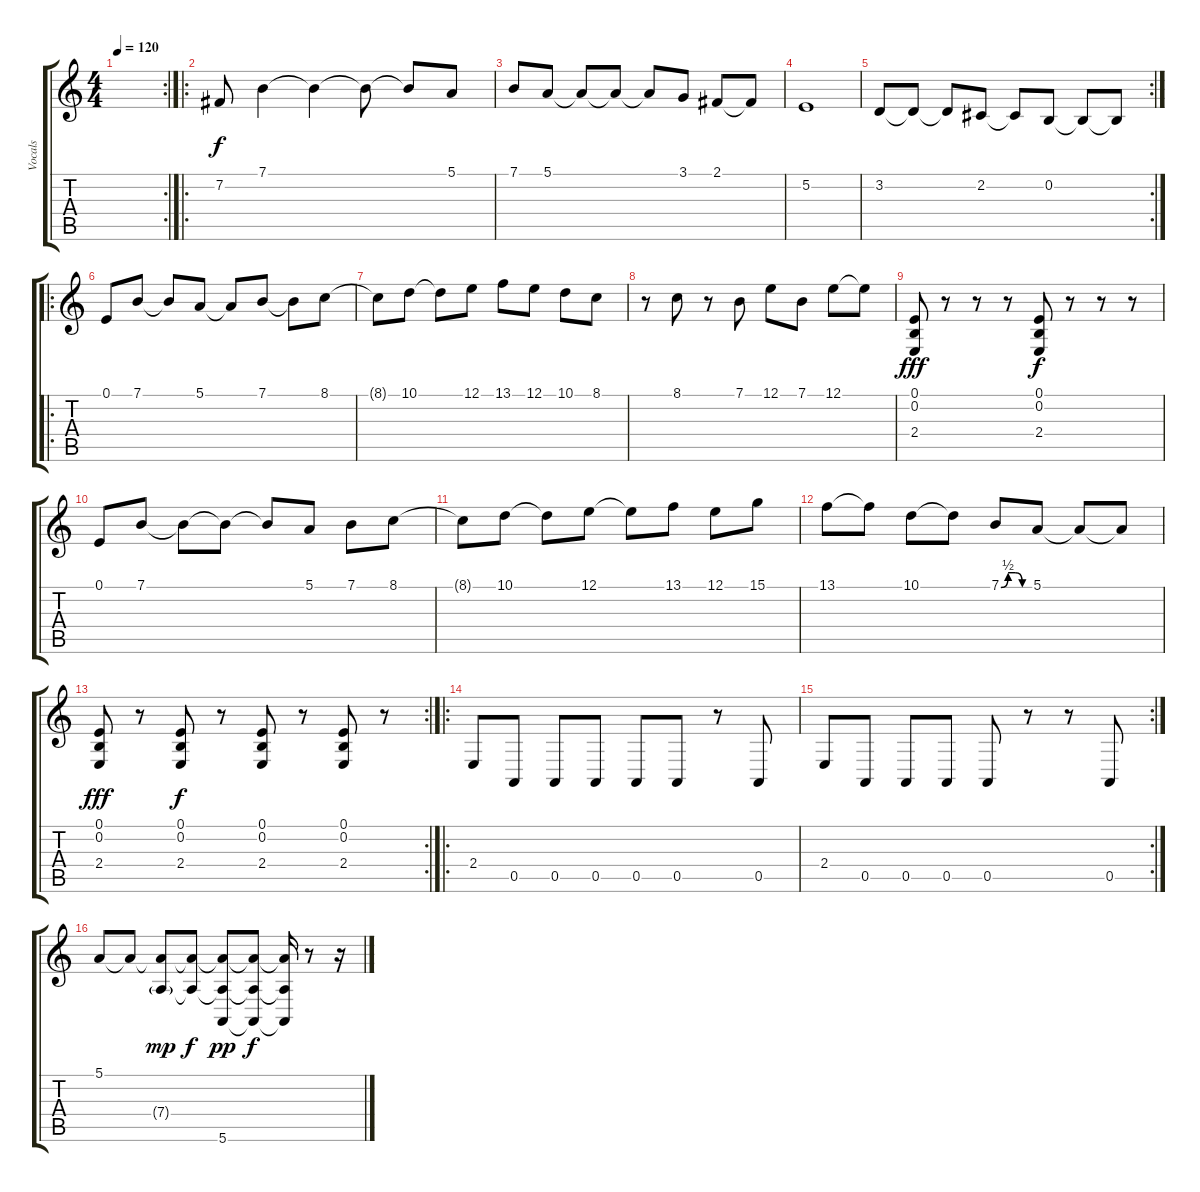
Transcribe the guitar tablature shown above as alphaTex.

\track ("Vocals" "Vocals") {instrument lead2sawtooth}
\staff {score tabs}
\tuning (E4 B3 G3 D3 A2 E2) {hide}
\rc 2
\ts (4 4)
\tempo 120
\clef g2
\ks c
|
\ro
7.2.8 7.1.4 7.1{t}.4 7.1{t}.8 7.1{t}.8 5.1.8 |
7.1.8 5.1.8 5.1{t}.8 5.1{t}.8 5.1{t}.8 3.1.8 2.1.8 2.1{t}.8 |
5.2.1 |
\rc 2
3.2.8 3.2{t}.8 3.2{t}.8 2.2.8 2.2{t}.8 0.2.8 0.2{t}.8 0.2{t}.8 |
\ro
0.1.8 7.1.8 7.1{t}.8 5.1.8 5.1{t}.8 7.1.8 7.1{t}.8 8.1.8 |
8.1{t}.8 10.1.8 10.1{t}.8 12.1.8 13.1.8 12.1.8 10.1.8 8.1.8 |
r.8 8.1.8 r.8 7.1.8 12.1.8 7.1.8 12.1.8 12.1{t}.8 |
(0.1 0.2 2.4).8{dy fff} r.8 r.8 r.8 (0.1 0.2 2.4).8{dy f} r.8 r.8 r.8 |
0.1.8 7.1.8 7.1{t}.8 7.1{t}.8 7.1{t}.8 5.1.8 7.1.8 8.1.8 |
8.1{t}.8 10.1.8 10.1{t}.8 12.1.8 12.1{t}.8 13.1.8 12.1.8 15.1.8 |
13.1.8 13.1{t}.8 10.1.8 10.1{t}.8 7.1{be (custom 0 0 15 2 30 2 45 0 60 0)}.8 5.1.8 5.1{t}.8 5.1{t}.8 |
\rc 2
(0.1 0.2 2.4).8{dy fff} r.8 (0.1 0.2 2.4).8{dy f} r.8 (0.1 0.2 2.4).8 r.8 (0.1 0.2 2.4).8 r.8 |
\ro
2.4.8 0.5.8 0.5.8 0.5.8 0.5.8 0.5.8 r.8 0.5.8 |
\rc 2
2.4.8 0.5.8 0.5.8 0.5.8 0.5.8 r.8 r.8 0.5.8 |
5.1.8 5.1{t}.8 (5.1{t} 7.4{g}).8{dy mp} (5.1{t} 7.4{t}).8{dy f} (5.1{t} 7.4{t} 5.6).8{dy pp} (5.1{t} 7.4{t} 5.6{t}).8{dy f} (5.1{t} 7.4{t} 5.6{t}).16 r.8 r.16
